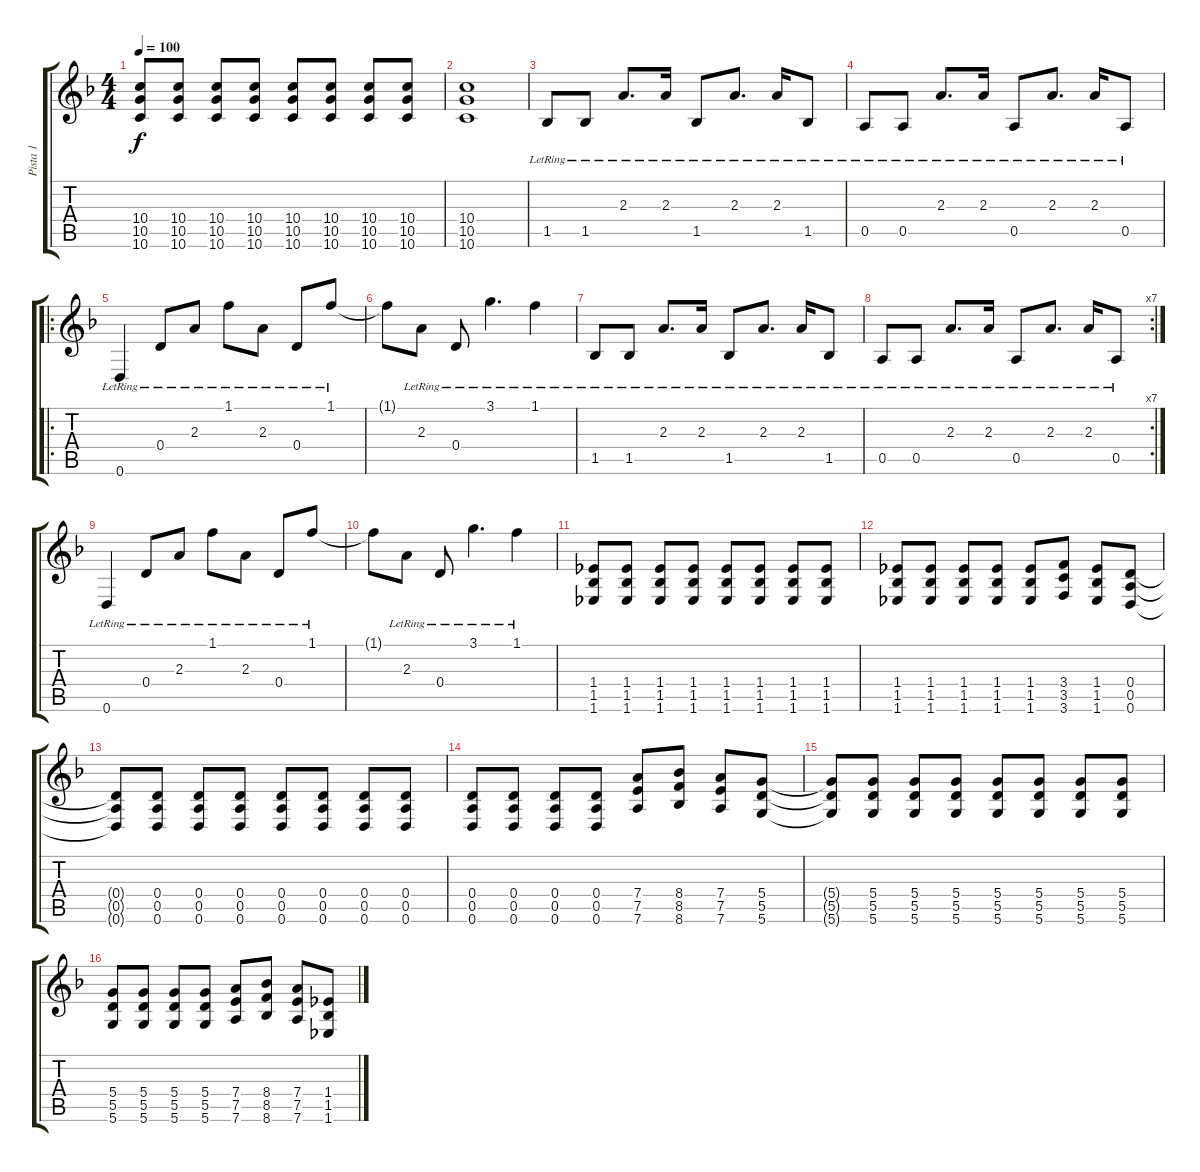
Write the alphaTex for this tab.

\track ("Pista 1" "Pista 1") {instrument electricguitarclean}
\staff {score tabs}
\tuning (E4 B3 G3 D3 A2 D2) {hide}
\ts (4 4)
\tempo 100
\clef g2
\ks dminor
(10.4{t} 10.5{t} 10.6{t}).8{dy f} (10.4 10.5 10.6).8 (10.4 10.5 10.6).8 (10.4 10.5 10.6).8 (10.4 10.5 10.6).8 (10.4 10.5 10.6).8 (10.4 10.5 10.6).8 (10.4 10.5 10.6).8 |
(10.4 10.5 10.6).1 |
1.5{lr}.8{instrument electricguitarclean} 1.5{lr}.8 2.3{lr}.8{d} 2.3{lr}.16 1.5{lr}.8 2.3{lr}.8{d} 2.3{lr}.16 1.5{lr}.8 |
0.5{lr}.8 0.5{lr}.8 2.3{lr}.8{d} 2.3{lr}.16 0.5{lr}.8 2.3{lr}.8{d} 2.3{lr}.16 0.5{lr}.8 |
\ro
0.6{lr}.4 0.4{lr}.8 2.3{lr}.8 1.1{lr}.8 2.3{lr}.8 0.4{lr}.8 1.1{lr}.8 |
1.1{t}.8 2.3{lr}.8 0.4{lr}.8 3.1{lr}.4{d} 1.1{lr}.4 |
1.5{lr}.8 1.5{lr}.8 2.3{lr}.8{d} 2.3{lr}.16 1.5{lr}.8 2.3{lr}.8{d} 2.3{lr}.16 1.5{lr}.8 |
\rc 7
0.5{lr}.8 0.5{lr}.8 2.3{lr}.8{d} 2.3{lr}.16 0.5{lr}.8 2.3{lr}.8{d} 2.3{lr}.16 0.5{lr}.8 |
0.6{lr}.4 0.4{lr}.8 2.3{lr}.8 1.1{lr}.8 2.3{lr}.8 0.4{lr}.8 1.1{lr}.8 |
1.1{t}.8 2.3{lr}.8 0.4{lr}.8 3.1{lr}.4{d} 1.1{lr}.4 |
(1.4 1.5 1.6).8{instrument distortionguitar} (1.4 1.5 1.6).8 (1.4 1.5 1.6).8 (1.4 1.5 1.6).8 (1.4 1.5 1.6).8 (1.4 1.5 1.6).8 (1.4 1.5 1.6).8 (1.4 1.5 1.6).8 |
(1.4 1.5 1.6).8 (1.4 1.5 1.6).8 (1.4 1.5 1.6).8 (1.4 1.5 1.6).8 (1.4 1.5 1.6).8 (3.4 3.5 3.6).8 (1.4 1.5 1.6).8 (0.4 0.5 0.6).8 |
(0.4{t} 0.5{t} 0.6{t}).8 (0.4 0.5 0.6).8 (0.4 0.5 0.6).8 (0.4 0.5 0.6).8 (0.4 0.5 0.6).8 (0.4 0.5 0.6).8 (0.4 0.5 0.6).8 (0.4 0.5 0.6).8 |
(0.4 0.5 0.6).8 (0.4 0.5 0.6).8 (0.4 0.5 0.6).8 (0.4 0.5 0.6).8 (7.4 7.5 7.6).8 (8.4 8.5 8.6).8 (7.4 7.5 7.6).8 (5.4 5.5 5.6).8 |
(5.4{t} 5.5{t} 5.6{t}).8 (5.4 5.5 5.6).8 (5.4 5.5 5.6).8 (5.4 5.5 5.6).8 (5.4 5.5 5.6).8 (5.4 5.5 5.6).8 (5.4 5.5 5.6).8 (5.4 5.5 5.6).8 |
(5.4 5.5 5.6).8 (5.4 5.5 5.6).8 (5.4 5.5 5.6).8 (5.4 5.5 5.6).8 (7.4 7.5 7.6).8 (8.4 8.5 8.6).8 (7.4 7.5 7.6).8 (1.4 1.5 1.6).8
